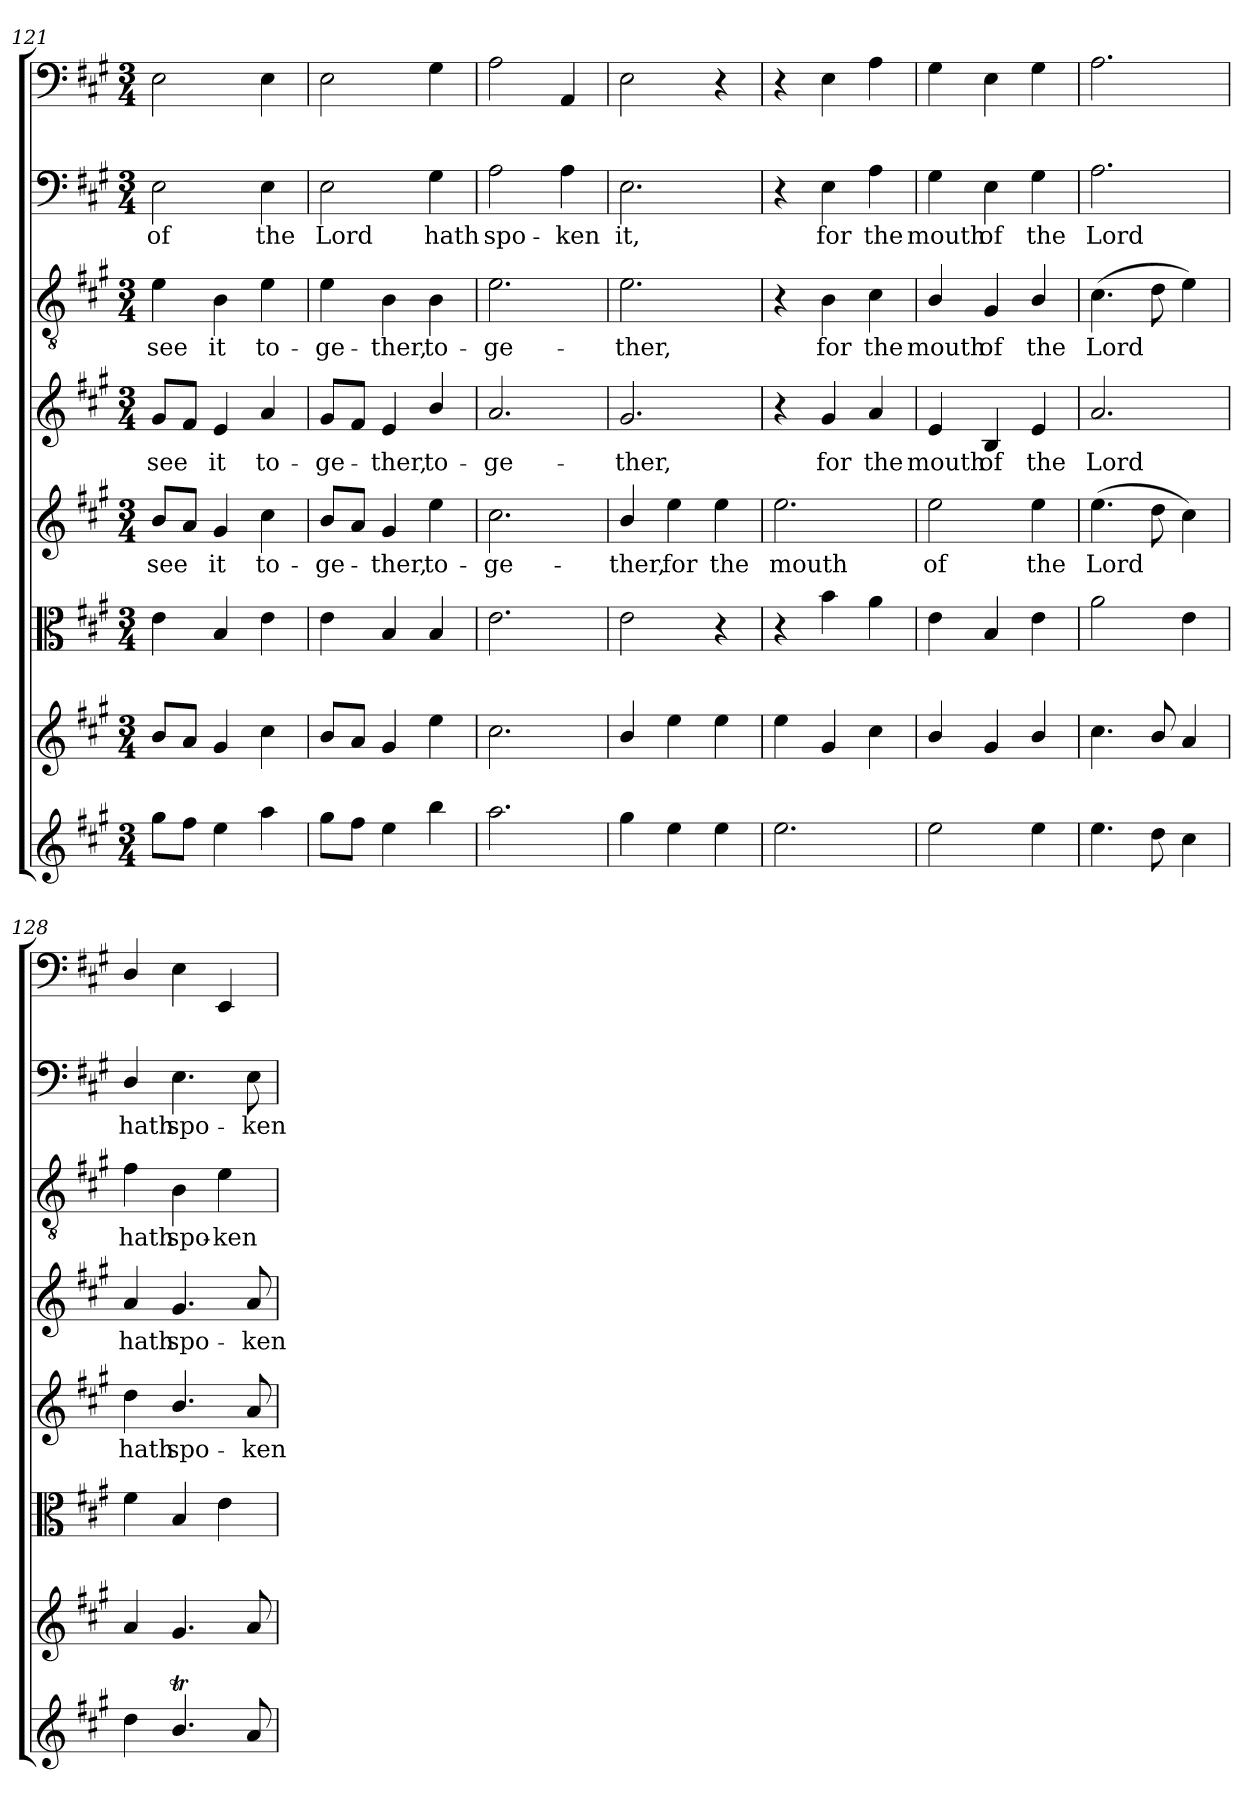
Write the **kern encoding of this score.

**kern	**kern	**kern	**kern	**text	**kern	**text	**kern	**text	**kern	**text	**kern
*part8	*part7	*part6	*part5	*part5	*part4	*part4	*part3	*part3	*part2	*part2	*part1
*staff8	*staff7	*staff6	*staff5	*staff5	*staff4	*staff4	*staff3	*staff3	*staff2	*staff2	*staff1
*clefG2	*clefG2	*clefC3	*clefG2	*	*clefG2	*	*clefGv2	*	*clefF4	*	*clefF4
*k[f#c#g#]	*k[f#c#g#]	*k[f#c#g#]	*k[f#c#g#]	*	*k[f#c#g#]	*	*k[f#c#g#]	*	*k[f#c#g#]	*	*k[f#c#g#]
*A:	*A:	*A:	*A:	*	*A:	*	*A:	*	*A:	*	*A:
*M3/4	*M3/4	*M3/4	*M3/4	*	*M3/4	*	*M3/4	*	*M3/4	*	*M3/4
=121	=121	=121	=121	=121	=121	=121	=121	=121	=121	=121	=121
8gg#\L	8b/L	4e\	8b/L	see	8g#/L	see	4e\	see	2E\	of	2E\
8ff#\J	8a/J	.	8a/J	.	8f#/J	.	.	.	.	.	.
4ee\	4g#/	4B/	4g#/	it	4e/	it	4B\	it	.	.	.
4aa\	4cc#\	4e\	4cc#\	to-	4a/	to-	4e\	to-	4E\	the	4E\
=122	=122	=122	=122	=122	=122	=122	=122	=122	=122	=122	=122
8gg#\L	8b/L	4e\	8b/L	-ge-	8g#/L	-ge-	4e\	-ge-	2E\	Lord	2E\
8ff#\J	8a/J	.	8a/J	.	8f#/J	.	.	.	.	.	.
4ee\	4g#/	4B/	4g#/	-ther,	4e/	-ther,	4B\	-ther,	.	.	.
4bb\	4ee\	4B/	4ee\	to-	4b/	to-	4B\	to-	4G#\	hath	4G#\
=123	=123	=123	=123	=123	=123	=123	=123	=123	=123	=123	=123
2.aa\	2.cc#\	2.e\	2.cc#\	-ge-	2.a/	-ge-	2.e\	-ge-	2A\	spo-	2A\
.	.	.	.	.	.	.	.	.	4A\	-ken	4AA/
=124	=124	=124	=124	=124	=124	=124	=124	=124	=124	=124	=124
4gg#\	4b/	2e\	4b/	-ther,	2.g#/	-ther,	2.e\	-ther,	2.E\	it,	2E\
4ee\	4ee\	.	4ee\	for	.	.	.	.	.	.	.
4ee\	4ee\	4r	4ee\	the	.	.	.	.	.	.	4r
=125	=125	=125	=125	=125	=125	=125	=125	=125	=125	=125	=125
2.ee\	4ee\	4r	2.ee\	mouth	4r	.	4r	.	4r	.	4r
.	4g#/	4b\	.	.	4g#/	for	4B\	for	4E\	for	4E\
.	4cc#\	4a\	.	.	4a/	the	4c#\	the	4A\	the	4A\
=126	=126	=126	=126	=126	=126	=126	=126	=126	=126	=126	=126
2ee\	4b/	4e\	2ee\	of	4e/	mouth	4B/	mouth	4G#\	mouth	4G#\
.	4g#/	4B/	.	.	4B/	of	4G#/	of	4E\	of	4E\
4ee\	4b/	4e\	4ee\	the	4e/	the	4B/	the	4G#\	the	4G#\
=127	=127	=127	=127	=127	=127	=127	=127	=127	=127	=127	=127
4.ee\	4.cc#\	2a\	(4.ee\	Lord	2.a/	Lord	(4.c#\	Lord	2.A\	Lord	2.A\
8dd\	8b/	.	8dd\	.	.	.	8d\	.	.	.	.
4cc#\	4a/	4e\	4cc#\)	.	.	.	4e\)	.	.	.	.
=128	=128	=128	=128	=128	=128	=128	=128	=128	=128	=128	=128
4dd\	4a/	4f#\	4dd\	hath	4a/	hath	4f#\	hath	4D/	hath	4D/
4.bT/	4.g#/	4B/	4.b/	spo-	4.g#/	spo-	4B\	spo-	4.E\	spo-	4E\
.	.	4e\	.	.	.	.	4e\	-ken	.	.	4EE/
8a/	8a/	.	8a/	-ken	8a/	-ken	.	.	8E\	-ken	.
=	=	=	=	=	=	=	=	=	=	=	=
*-	*-	*-	*-	*-	*-	*-	*-	*-	*-	*-	*-
